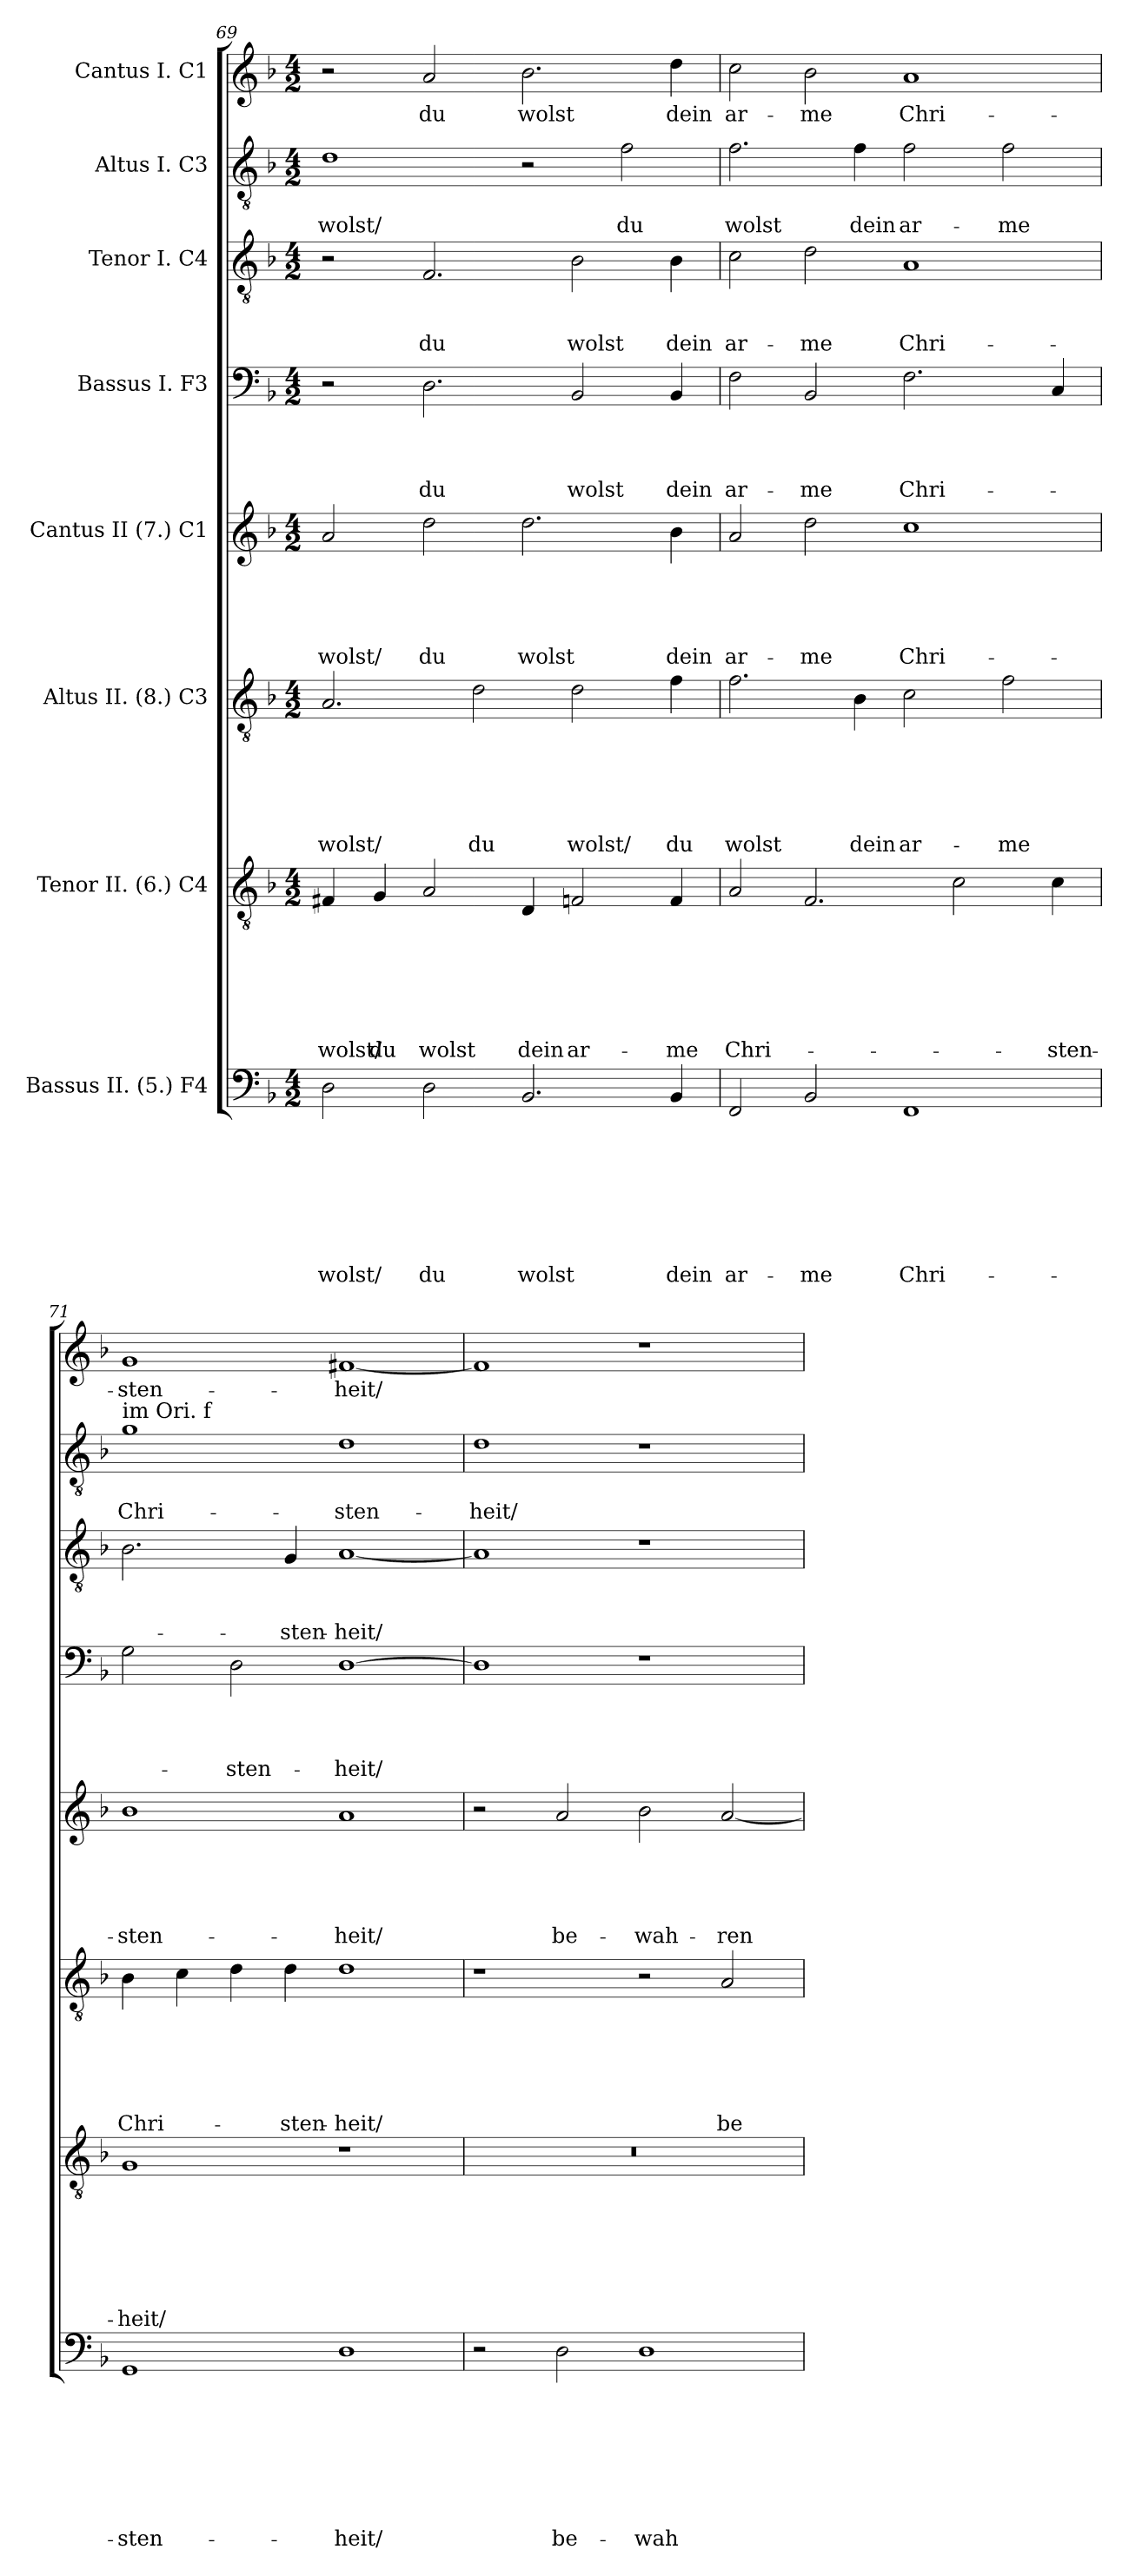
**kern	**text	**text	**text	**text	**text	**text	**text	**text	**kern	**text	**text	**text	**text	**text	**text	**text	**kern	**text	**text	**text	**text	**text	**text	**kern	**text	**text	**text	**text	**text	**kern	**text	**text	**text	**text	**kern	**text	**text	**text	**kern	**text	**text	**kern	**text
*part8	*part8	*part8	*part8	*part8	*part8	*part8	*part8	*part8	*part7	*part7	*part7	*part7	*part7	*part7	*part7	*part7	*part6	*part6	*part6	*part6	*part6	*part6	*part6	*part5	*part5	*part5	*part5	*part5	*part5	*part4	*part4	*part4	*part4	*part4	*part3	*part3	*part3	*part3	*part2	*part2	*part2	*part1	*part1
*staff8	*staff8	*staff8	*staff8	*staff8	*staff8	*staff8	*staff8	*staff8	*staff7	*staff7	*staff7	*staff7	*staff7	*staff7	*staff7	*staff7	*staff6	*staff6	*staff6	*staff6	*staff6	*staff6	*staff6	*staff5	*staff5	*staff5	*staff5	*staff5	*staff5	*staff4	*staff4	*staff4	*staff4	*staff4	*staff3	*staff3	*staff3	*staff3	*staff2	*staff2	*staff2	*staff1	*staff1
*I"Bassus II. (5.) F4	*	*	*	*	*	*	*	*	*I"Tenor II. (6.) C4	*	*	*	*	*	*	*	*I"Altus II. (8.) C3	*	*	*	*	*	*	*I"Cantus  II (7.) C1	*	*	*	*	*	*I"Bassus I. F3	*	*	*	*	*I"Tenor I.  C4	*	*	*	*I"Altus I. C3	*	*	*I"Cantus I. C1	*
*clefF4	*	*	*	*	*	*	*	*	*clefGv2	*	*	*	*	*	*	*	*clefGv2	*	*	*	*	*	*	*clefG2	*	*	*	*	*	*clefF4	*	*	*	*	*clefGv2	*	*	*	*clefGv2	*	*	*clefG2	*
*k[b-]	*	*	*	*	*	*	*	*	*k[b-]	*	*	*	*	*	*	*	*k[b-]	*	*	*	*	*	*	*k[b-]	*	*	*	*	*	*k[b-]	*	*	*	*	*k[b-]	*	*	*	*k[b-]	*	*	*k[b-]	*
*F:	*	*	*	*	*	*	*	*	*F:	*	*	*	*	*	*	*	*F:	*	*	*	*	*	*	*F:	*	*	*	*	*	*F:	*	*	*	*	*F:	*	*	*	*F:	*	*	*F:	*
*M4/2	*	*	*	*	*	*	*	*	*M4/2	*	*	*	*	*	*	*	*M4/2	*	*	*	*	*	*	*M4/2	*	*	*	*	*	*M4/2	*	*	*	*	*M4/2	*	*	*	*M4/2	*	*	*M4/2	*
=69	=69	=69	=69	=69	=69	=69	=69	=69	=69	=69	=69	=69	=69	=69	=69	=69	=69	=69	=69	=69	=69	=69	=69	=69	=69	=69	=69	=69	=69	=69	=69	=69	=69	=69	=69	=69	=69	=69	=69	=69	=69	=69	=69
!	!	!	!	!	!	!	!	!LO:LY:b	!	!	!	!	!	!	!	!LO:LY:b	!	!	!	!	!	!	!LO:LY:b	!	!	!	!	!	!LO:LY:b	!	!	!	!	!	!	!	!	!	!	!	!LO:LY:b	!	!
2D\	.	.	.	.	.	.	.	wolst/	4F#X/	.	.	.	.	.	.	wolst/	2.A/	.	.	.	.	.	wolst/	2a/	.	.	.	.	wolst/	2r	.	.	.	.	2r	.	.	.	1d	.	wolst/	2r	.
!	!	!	!	!	!	!	!	!	!	!	!	!	!	!	!	!LO:LY:b	!	!	!	!	!	!	!	!	!	!	!	!	!	!	!	!	!	!	!	!	!	!	!	!	!	!	!
.	.	.	.	.	.	.	.	.	4G/	.	.	.	.	.	.	du	.	.	.	.	.	.	.	.	.	.	.	.	.	.	.	.	.	.	.	.	.	.	.	.	.	.	.
!	!	!	!	!	!	!	!	!LO:LY:b	!	!	!	!	!	!	!	!LO:LY:b	!	!	!	!	!	!	!	!	!	!	!	!	!LO:LY:b	!	!	!	!	!LO:LY:b	!	!	!	!LO:LY:b	!	!	!	!	!LO:LY:b
2D\	.	.	.	.	.	.	.	du	2A/	.	.	.	.	.	.	wolst	.	.	.	.	.	.	.	2dd\	.	.	.	.	du	2.D\	.	.	.	du	2.F/	.	.	du	.	.	.	2a/	du
!	!	!	!	!	!	!	!	!	!	!	!	!	!	!	!	!	!	!	!	!	!	!	!LO:LY:b	!	!	!	!	!	!	!	!	!	!	!	!	!	!	!	!	!	!	!	!
.	.	.	.	.	.	.	.	.	.	.	.	.	.	.	.	.	2d\	.	.	.	.	.	du	.	.	.	.	.	.	.	.	.	.	.	.	.	.	.	.	.	.	.	.
!	!	!	!	!	!	!	!	!LO:LY:b	!	!	!	!	!	!	!	!LO:LY:b	!	!	!	!	!	!	!	!	!	!	!	!	!LO:LY:b	!	!	!	!	!	!	!	!	!	!	!	!	!	!LO:LY:b
2.BB-/	.	.	.	.	.	.	.	wolst	4D/	.	.	.	.	.	.	dein	.	.	.	.	.	.	.	2.dd\	.	.	.	.	wolst	.	.	.	.	.	.	.	.	.	2r	.	.	2.b-\	wolst
!	!	!	!	!	!	!	!	!	!	!	!	!	!	!	!	!LO:LY:b	!	!	!	!	!	!	!LO:LY:b	!	!	!	!	!	!	!	!	!	!	!LO:LY:b	!	!	!	!LO:LY:b	!	!	!	!	!
.	.	.	.	.	.	.	.	.	2Fn/	.	.	.	.	.	.	ar-	2d\	.	.	.	.	.	wolst/	.	.	.	.	.	.	2BB-/	.	.	.	wolst	2B-\	.	.	wolst	.	.	.	.	.
!	!	!	!	!	!	!	!	!	!	!	!	!	!	!	!	!	!	!	!	!	!	!	!	!	!	!	!	!	!	!	!	!	!	!	!	!	!	!	!	!	!LO:LY:b	!	!
.	.	.	.	.	.	.	.	.	.	.	.	.	.	.	.	.	.	.	.	.	.	.	.	.	.	.	.	.	.	.	.	.	.	.	.	.	.	.	2f\	.	du	.	.
!	!	!	!	!	!	!	!	!LO:LY:b	!	!	!	!	!	!	!	!LO:LY:b	!	!	!	!	!	!	!LO:LY:b	!	!	!	!	!	!LO:LY:b	!	!	!	!	!LO:LY:b	!	!	!	!LO:LY:b	!	!	!	!	!LO:LY:b
4BB-/	.	.	.	.	.	.	.	dein	4F/	.	.	.	.	.	.	-me	4f\	.	.	.	.	.	du	4b-\	.	.	.	.	dein	4BB-/	.	.	.	dein	4B-\	.	.	dein	.	.	.	4dd\	dein
=70	=70	=70	=70	=70	=70	=70	=70	=70	=70	=70	=70	=70	=70	=70	=70	=70	=70	=70	=70	=70	=70	=70	=70	=70	=70	=70	=70	=70	=70	=70	=70	=70	=70	=70	=70	=70	=70	=70	=70	=70	=70	=70	=70
!	!	!	!	!	!	!	!	!LO:LY:b	!	!	!	!	!	!	!	!LO:LY:b	!	!	!	!	!	!	!LO:LY:b	!	!	!	!	!	!LO:LY:b	!	!	!	!	!LO:LY:b	!	!	!	!LO:LY:b	!	!	!LO:LY:b	!	!LO:LY:b
2FF/	.	.	.	.	.	.	.	ar-	2A/	.	.	.	.	.	.	Chri-	2.f\	.	.	.	.	.	wolst	2a/	.	.	.	.	ar-	2F\	.	.	.	ar-	2c\	.	.	ar-	2.f\	.	wolst	2cc\	ar-
!	!	!	!	!	!	!	!	!LO:LY:b	!	!	!	!	!	!	!	!	!	!	!	!	!	!	!	!	!	!	!	!	!LO:LY:b	!	!	!	!	!LO:LY:b	!	!	!	!LO:LY:b	!	!	!	!	!LO:LY:b
2BB-/	.	.	.	.	.	.	.	-me	2.F/	.	.	.	.	.	.	.	.	.	.	.	.	.	.	2dd\	.	.	.	.	-me	2BB-/	.	.	.	-me	2d\	.	.	-me	.	.	.	2b-\	-me
!	!	!	!	!	!	!	!	!	!	!	!	!	!	!	!	!	!	!	!	!	!	!	!LO:LY:b	!	!	!	!	!	!	!	!	!	!	!	!	!	!	!	!	!	!LO:LY:b	!	!
.	.	.	.	.	.	.	.	.	.	.	.	.	.	.	.	.	4B-\	.	.	.	.	.	dein	.	.	.	.	.	.	.	.	.	.	.	.	.	.	.	4f\	.	dein	.	.
!	!	!	!	!	!	!	!	!LO:LY:b	!	!	!	!	!	!	!	!	!	!	!	!	!	!	!LO:LY:b	!	!	!	!	!	!LO:LY:b	!	!	!	!	!LO:LY:b	!	!	!	!LO:LY:b	!	!	!LO:LY:b	!	!LO:LY:b
1FF	.	.	.	.	.	.	.	Chri-	.	.	.	.	.	.	.	.	2c\	.	.	.	.	.	ar-	1cc	.	.	.	.	Chri-	2.F\	.	.	.	Chri-	1A	.	.	Chri-	2f\	.	ar-	1a	Chri-
.	.	.	.	.	.	.	.	.	2c\	.	.	.	.	.	.	.	.	.	.	.	.	.	.	.	.	.	.	.	.	.	.	.	.	.	.	.	.	.	.	.	.	.	.
!	!	!	!	!	!	!	!	!	!	!	!	!	!	!	!	!	!	!	!	!	!	!	!LO:LY:b	!	!	!	!	!	!	!	!	!	!	!	!	!	!	!	!	!	!LO:LY:b	!	!
.	.	.	.	.	.	.	.	.	.	.	.	.	.	.	.	.	2f\	.	.	.	.	.	-me	.	.	.	.	.	.	.	.	.	.	.	.	.	.	.	2f\	.	-me	.	.
!	!	!	!	!	!	!	!	!	!	!	!	!	!	!	!	!LO:LY:b	!	!	!	!	!	!	!	!	!	!	!	!	!	!	!	!	!	!	!	!	!	!	!	!	!	!	!
.	.	.	.	.	.	.	.	.	4c\	.	.	.	.	.	.	-sten-	.	.	.	.	.	.	.	.	.	.	.	.	.	4C/	.	.	.	.	.	.	.	.	.	.	.	.	.
=71	=71	=71	=71	=71	=71	=71	=71	=71	=71	=71	=71	=71	=71	=71	=71	=71	=71	=71	=71	=71	=71	=71	=71	=71	=71	=71	=71	=71	=71	=71	=71	=71	=71	=71	=71	=71	=71	=71	=71	=71	=71	=71	=71
!	!	!	!	!	!	!	!	!	!	!	!	!	!	!	!	!	!	!	!	!	!	!	!	!	!	!	!	!	!	!	!	!	!	!	!	!	!	!	!LO:TX:a:t=im Ori.  f	!	!	!	!
!	!	!	!	!	!	!	!	!LO:LY:b	!	!	!	!	!	!	!	!LO:LY:b	!	!	!	!	!	!	!LO:LY:b	!	!	!	!	!	!LO:LY:b	!	!	!	!	!	!	!	!	!	!	!	!LO:LY:b	!	!LO:LY:b
1GG	.	.	.	.	.	.	.	-sten-	1G	.	.	.	.	.	.	-heit/	4B-\	.	.	.	.	.	Chri-	1b-	.	.	.	.	-sten-	2G\	.	.	.	.	2.B-\	.	.	.	1g	.	Chri-	1g	-sten-
.	.	.	.	.	.	.	.	.	.	.	.	.	.	.	.	.	4c\	.	.	.	.	.	.	.	.	.	.	.	.	.	.	.	.	.	.	.	.	.	.	.	.	.	.
!	!	!	!	!	!	!	!	!	!	!	!	!	!	!	!	!	!	!	!	!	!	!	!	!	!	!	!	!	!	!	!	!	!	!LO:LY:b	!	!	!	!	!	!	!	!	!
.	.	.	.	.	.	.	.	.	.	.	.	.	.	.	.	.	4d\	.	.	.	.	.	.	.	.	.	.	.	.	2D\	.	.	.	-sten-	.	.	.	.	.	.	.	.	.
!	!	!	!	!	!	!	!	!	!	!	!	!	!	!	!	!	!	!	!	!	!	!	!LO:LY:b	!	!	!	!	!	!	!	!	!	!	!	!	!	!	!LO:LY:b	!	!	!	!	!
.	.	.	.	.	.	.	.	.	.	.	.	.	.	.	.	.	4d\	.	.	.	.	.	-sten-	.	.	.	.	.	.	.	.	.	.	.	4G/	.	.	-sten-	.	.	.	.	.
!	!	!	!	!	!	!	!	!LO:LY:b	!	!	!	!	!	!	!	!	!	!	!	!	!	!	!LO:LY:b	!	!	!	!	!	!LO:LY:b	!	!	!	!	!LO:LY:b	!	!	!	!LO:LY:b	!	!	!LO:LY:b	!	!LO:LY:b
1D	.	.	.	.	.	.	.	-heit/	1r	.	.	.	.	.	.	.	1d	.	.	.	.	.	-heit/	1a	.	.	.	.	-heit/	[1D	.	.	.	-heit/	[1A	.	.	-heit/	1d	.	-sten-	[1f#X	-heit/
=72	=72	=72	=72	=72	=72	=72	=72	=72	=72	=72	=72	=72	=72	=72	=72	=72	=72	=72	=72	=72	=72	=72	=72	=72	=72	=72	=72	=72	=72	=72	=72	=72	=72	=72	=72	=72	=72	=72	=72	=72	=72	=72	=72
!	!	!	!	!	!	!	!	!	!	!	!	!	!	!	!	!	!	!	!	!	!	!	!	!	!	!	!	!	!	!	!	!	!	!	!	!	!	!	!	!	!LO:LY:b	!	!
2r	.	.	.	.	.	.	.	.	0r	.	.	.	.	.	.	.	1r	.	.	.	.	.	.	2r	.	.	.	.	.	1D]	.	.	.	.	1A]	.	.	.	1d	.	-heit/	1f#]	.
!	!	!	!	!	!	!	!	!LO:LY:b	!	!	!	!	!	!	!	!	!	!	!	!	!	!	!	!	!	!	!	!	!LO:LY:b	!	!	!	!	!	!	!	!	!	!	!	!	!	!
2D\	.	.	.	.	.	.	.	be-	.	.	.	.	.	.	.	.	.	.	.	.	.	.	.	2a/	.	.	.	.	be-	.	.	.	.	.	.	.	.	.	.	.	.	.	.
!	!	!	!	!	!	!	!	!LO:LY:b	!	!	!	!	!	!	!	!	!	!	!	!	!	!	!	!	!	!	!	!	!LO:LY:b	!	!	!	!	!	!	!	!	!	!	!	!	!	!
1D	.	.	.	.	.	.	.	-wah-	.	.	.	.	.	.	.	.	2r	.	.	.	.	.	.	2b-\	.	.	.	.	-wah-	1r	.	.	.	.	1r	.	.	.	1r	.	.	1r	.
!	!	!	!	!	!	!	!	!	!	!	!	!	!	!	!	!	!	!	!	!	!	!	!LO:LY:b	!	!	!	!	!	!LO:LY:b	!	!	!	!	!	!	!	!	!	!	!	!	!	!
.	.	.	.	.	.	.	.	.	.	.	.	.	.	.	.	.	2A/	.	.	.	.	.	be-	[2a/	.	.	.	.	-ren	.	.	.	.	.	.	.	.	.	.	.	.	.	.
=	=	=	=	=	=	=	=	=	=	=	=	=	=	=	=	=	=	=	=	=	=	=	=	=	=	=	=	=	=	=	=	=	=	=	=	=	=	=	=	=	=	=	=
*-	*-	*-	*-	*-	*-	*-	*-	*-	*-	*-	*-	*-	*-	*-	*-	*-	*-	*-	*-	*-	*-	*-	*-	*-	*-	*-	*-	*-	*-	*-	*-	*-	*-	*-	*-	*-	*-	*-	*-	*-	*-	*-	*-
